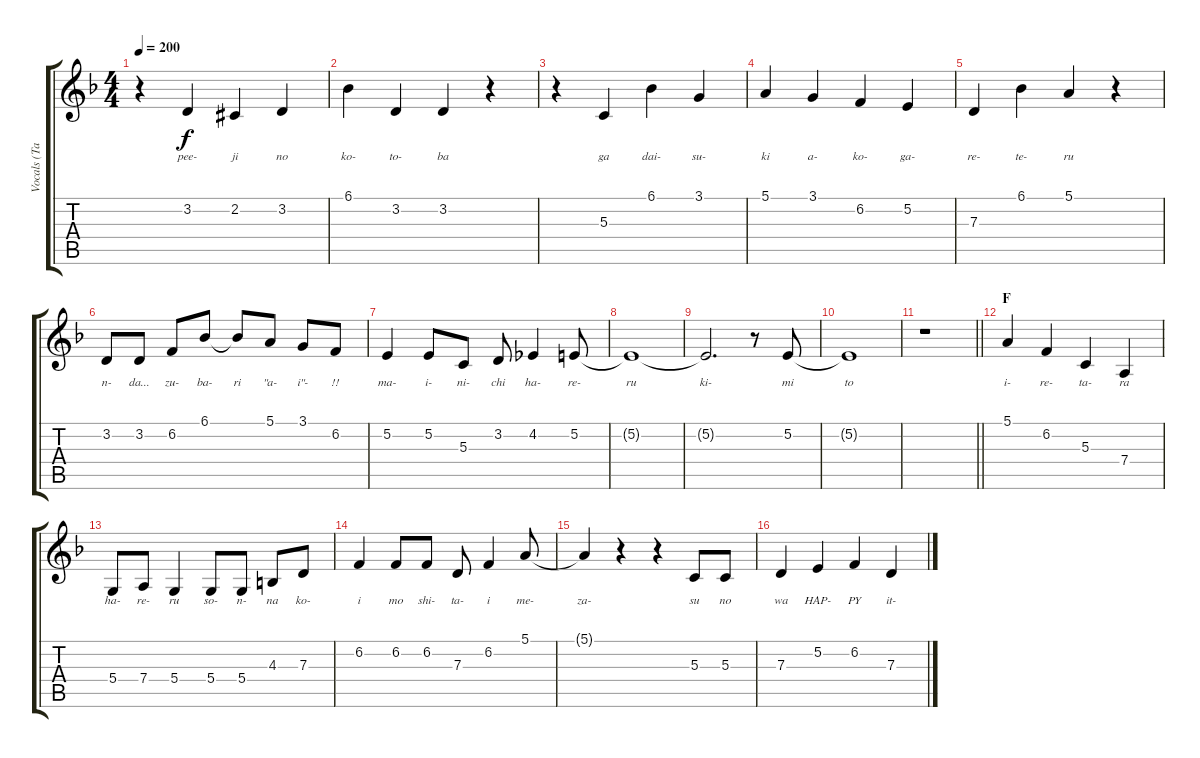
\track ("Vocals (Tainaka Ritsu)" "Vocals (Ta") {instrument altosax}
\staff {score tabs}
\tuning (E4 B3 G3 D3 A2 E2) {hide}
\ts (4 4)
\tempo 200
\clef g2
\ks f
r.4{dy f} 3.2.4{lyrics (0 "pee-") lyrics (1 "") lyrics (2 "") lyrics (3 "") lyrics (4 "")} 2.2{acc #}.4{lyrics (0 "ji") lyrics (1 "") lyrics (2 "") lyrics (3 "") lyrics (4 "")} 3.2.4{lyrics (0 "no") lyrics (1 "") lyrics (2 "") lyrics (3 "") lyrics (4 "")} |
6.1.4{lyrics (0 "ko-") lyrics (1 "") lyrics (2 "") lyrics (3 "") lyrics (4 "")} 3.2.4{lyrics (0 "to-") lyrics (1 "") lyrics (2 "") lyrics (3 "") lyrics (4 "")} 3.2.4{lyrics (0 "ba") lyrics (1 "") lyrics (2 "") lyrics (3 "") lyrics (4 "")} r.4 |
r.4 5.3.4{lyrics (0 "ga") lyrics (1 "") lyrics (2 "") lyrics (3 "") lyrics (4 "")} 6.1.4{lyrics (0 "dai-") lyrics (1 "") lyrics (2 "") lyrics (3 "") lyrics (4 "")} 3.1.4{lyrics (0 "su-") lyrics (1 "") lyrics (2 "") lyrics (3 "") lyrics (4 "")} |
5.1.4{lyrics (0 "ki") lyrics (1 "") lyrics (2 "") lyrics (3 "") lyrics (4 "")} 3.1.4{lyrics (0 "a-") lyrics (1 "") lyrics (2 "") lyrics (3 "") lyrics (4 "")} 6.2.4{lyrics (0 "ko-") lyrics (1 "") lyrics (2 "") lyrics (3 "") lyrics (4 "")} 5.2.4{lyrics (0 "ga-") lyrics (1 "") lyrics (2 "") lyrics (3 "") lyrics (4 "")} |
7.3.4{lyrics (0 "re-") lyrics (1 "") lyrics (2 "") lyrics (3 "") lyrics (4 "")} 6.1.4{lyrics (0 "te-") lyrics (1 "") lyrics (2 "") lyrics (3 "") lyrics (4 "")} 5.1.4{lyrics (0 "ru") lyrics (1 "") lyrics (2 "") lyrics (3 "") lyrics (4 "")} r.4 |
3.2.8{lyrics (0 "n-") lyrics (1 "") lyrics (2 "") lyrics (3 "") lyrics (4 "")} 3.2.8{lyrics (0 "da...") lyrics (1 "") lyrics (2 "") lyrics (3 "") lyrics (4 "")} 6.2.8{lyrics (0 "zu-") lyrics (1 "") lyrics (2 "") lyrics (3 "") lyrics (4 "")} 6.1.8{lyrics (0 "ba-") lyrics (1 "") lyrics (2 "") lyrics (3 "") lyrics (4 "")} 6.1{t}.8{lyrics (0 "ri") lyrics (1 "") lyrics (2 "") lyrics (3 "") lyrics (4 "")} 5.1.8{lyrics (0 "\"a-") lyrics (1 "") lyrics (2 "") lyrics (3 "") lyrics (4 "")} 3.1.8{lyrics (0 "i\"-") lyrics (1 "") lyrics (2 "") lyrics (3 "") lyrics (4 "")} 6.2.8{lyrics (0 "!!") lyrics (1 "") lyrics (2 "") lyrics (3 "") lyrics (4 "")} |
5.2.4{lyrics (0 "ma-") lyrics (1 "") lyrics (2 "") lyrics (3 "") lyrics (4 "")} 5.2.8{lyrics (0 "i-") lyrics (1 "") lyrics (2 "") lyrics (3 "") lyrics (4 "")} 5.3.8{lyrics (0 "ni-") lyrics (1 "") lyrics (2 "") lyrics (3 "") lyrics (4 "")} 3.2.8{lyrics (0 "chi") lyrics (1 "") lyrics (2 "") lyrics (3 "") lyrics (4 "")} 4.2.4{lyrics (0 "ha-") lyrics (1 "") lyrics (2 "") lyrics (3 "") lyrics (4 "")} 5.2.8{lyrics (0 "re-") lyrics (1 "") lyrics (2 "") lyrics (3 "") lyrics (4 "")} |
5.2{t}.1{lyrics (0 "ru") lyrics (1 "") lyrics (2 "") lyrics (3 "") lyrics (4 "")} |
5.2{t}.2{d lyrics (0 "ki-") lyrics (1 "") lyrics (2 "") lyrics (3 "") lyrics (4 "")} r.8 5.2.8{lyrics (0 "mi") lyrics (1 "") lyrics (2 "") lyrics (3 "") lyrics (4 "")} |
5.2{t}.1{lyrics (0 "to") lyrics (1 "") lyrics (2 "") lyrics (3 "") lyrics (4 "")} |
\barLineRight lightlight
r.1 |
\section ("" "F")
5.1.4{lyrics (0 "i-") lyrics (1 "") lyrics (2 "") lyrics (3 "") lyrics (4 "")} 6.2.4{lyrics (0 "re-") lyrics (1 "") lyrics (2 "") lyrics (3 "") lyrics (4 "")} 5.3.4{lyrics (0 "ta-") lyrics (1 "") lyrics (2 "") lyrics (3 "") lyrics (4 "")} 7.4.4{lyrics (0 "ra") lyrics (1 "") lyrics (2 "") lyrics (3 "") lyrics (4 "")} |
5.4.8{lyrics (0 "ha-") lyrics (1 "") lyrics (2 "") lyrics (3 "") lyrics (4 "")} 7.4.8{lyrics (0 "re-") lyrics (1 "") lyrics (2 "") lyrics (3 "") lyrics (4 "")} 5.4.4{lyrics (0 "ru") lyrics (1 "") lyrics (2 "") lyrics (3 "") lyrics (4 "")} 5.4.8{lyrics (0 "so-") lyrics (1 "") lyrics (2 "") lyrics (3 "") lyrics (4 "")} 5.4.8{lyrics (0 "n-") lyrics (1 "") lyrics (2 "") lyrics (3 "") lyrics (4 "")} 4.3.8{lyrics (0 "na") lyrics (1 "") lyrics (2 "") lyrics (3 "") lyrics (4 "")} 7.3.8{lyrics (0 "ko-") lyrics (1 "") lyrics (2 "") lyrics (3 "") lyrics (4 "")} |
6.2.4{lyrics (0 "i") lyrics (1 "") lyrics (2 "") lyrics (3 "") lyrics (4 "")} 6.2.8{lyrics (0 "mo") lyrics (1 "") lyrics (2 "") lyrics (3 "") lyrics (4 "")} 6.2.8{lyrics (0 "shi-") lyrics (1 "") lyrics (2 "") lyrics (3 "") lyrics (4 "")} 7.3.8{lyrics (0 "ta-") lyrics (1 "") lyrics (2 "") lyrics (3 "") lyrics (4 "")} 6.2.4{lyrics (0 "i") lyrics (1 "") lyrics (2 "") lyrics (3 "") lyrics (4 "")} 5.1.8{lyrics (0 "me-") lyrics (1 "") lyrics (2 "") lyrics (3 "") lyrics (4 "")} |
5.1{t}.4{lyrics (0 "za-") lyrics (1 "") lyrics (2 "") lyrics (3 "") lyrics (4 "")} r.4 r.4 5.3.8{lyrics (0 "su") lyrics (1 "") lyrics (2 "") lyrics (3 "") lyrics (4 "")} 5.3.8{lyrics (0 "no") lyrics (1 "") lyrics (2 "") lyrics (3 "") lyrics (4 "")} |
7.3.4{lyrics (0 "wa") lyrics (1 "") lyrics (2 "") lyrics (3 "") lyrics (4 "")} 5.2.4{lyrics (0 "HAP-") lyrics (1 "") lyrics (2 "") lyrics (3 "") lyrics (4 "")} 6.2.4{lyrics (0 "PY") lyrics (1 "") lyrics (2 "") lyrics (3 "") lyrics (4 "")} 7.3.4{lyrics (0 "it-") lyrics (1 "") lyrics (2 "") lyrics (3 "") lyrics (4 "")}
